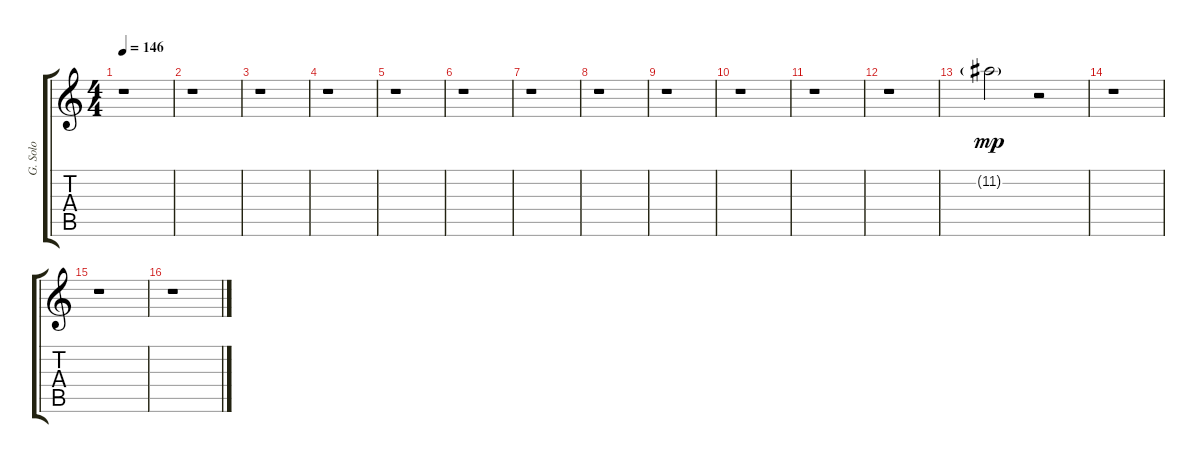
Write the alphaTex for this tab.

\track ("G. Solo" "G. Solo") {instrument distortionguitar}
\staff {score tabs}
\tuning (E4 B3 G3 D3 A2 E2) {hide}
\ts (4 4)
\tempo 146
\clef g2
\ks c
r.1{dy f} |
r.1 |
r.1 |
r.1 |
r.1 |
r.1 |
r.1 |
r.1 |
r.1 |
r.1 |
r.1 |
r.1 |
11.2{g}.2{dy mp} r.2 |
r.1 |
r.1 |
r.1
